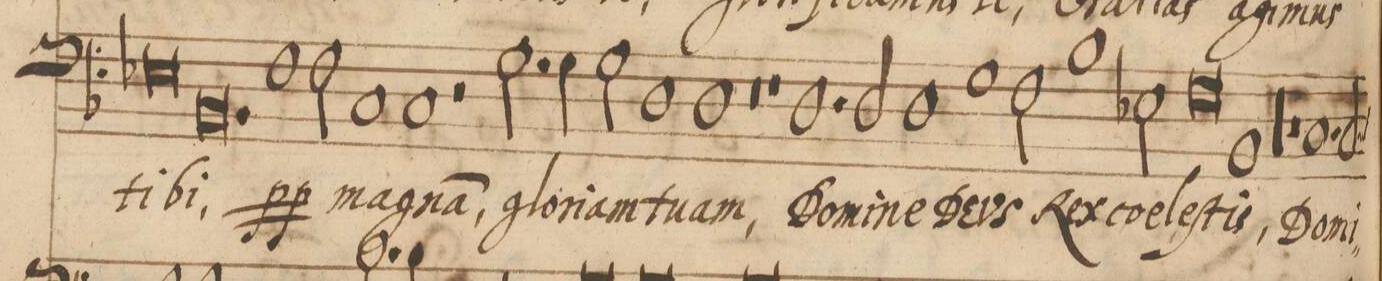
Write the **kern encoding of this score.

**kern	**text
*I"BASSVS.	*
*clefF4	*
*k[b-]	*
*met(C|)	*
*M2/1	*
0E-X	ti-
=30-	=30-
2%5BB-	-bi
=31-	=31-
1F	p(ro-
2F\	-pter)
=32-	=32-
1C	ma-
1C	-gna(m)
=33-	=33-
2r	.
2.G\	glo-
4G\	-ri-
2G\	-am
=34-	=34-
1D	tu-
1D	-am
=35-	=35-
0r	.
=36-	=36-
1r	.
1.D	Do-
=37-	=37-
2D/	-i-
1D	-ne
=38-	=38-
1G	DE-
2F\	-VS
1B-\	Rex
=39-	=39-
2E-X\	coe-
0F	-leſ-
=40-	=40-
1BB-	-tis,
=41-	=41-
00r	.
=42-	=42-
=43-	=43-
1r	.
1.C	Do-
=44-	=44-
2C/	-mi-
*custos:C	*
*-	*-
